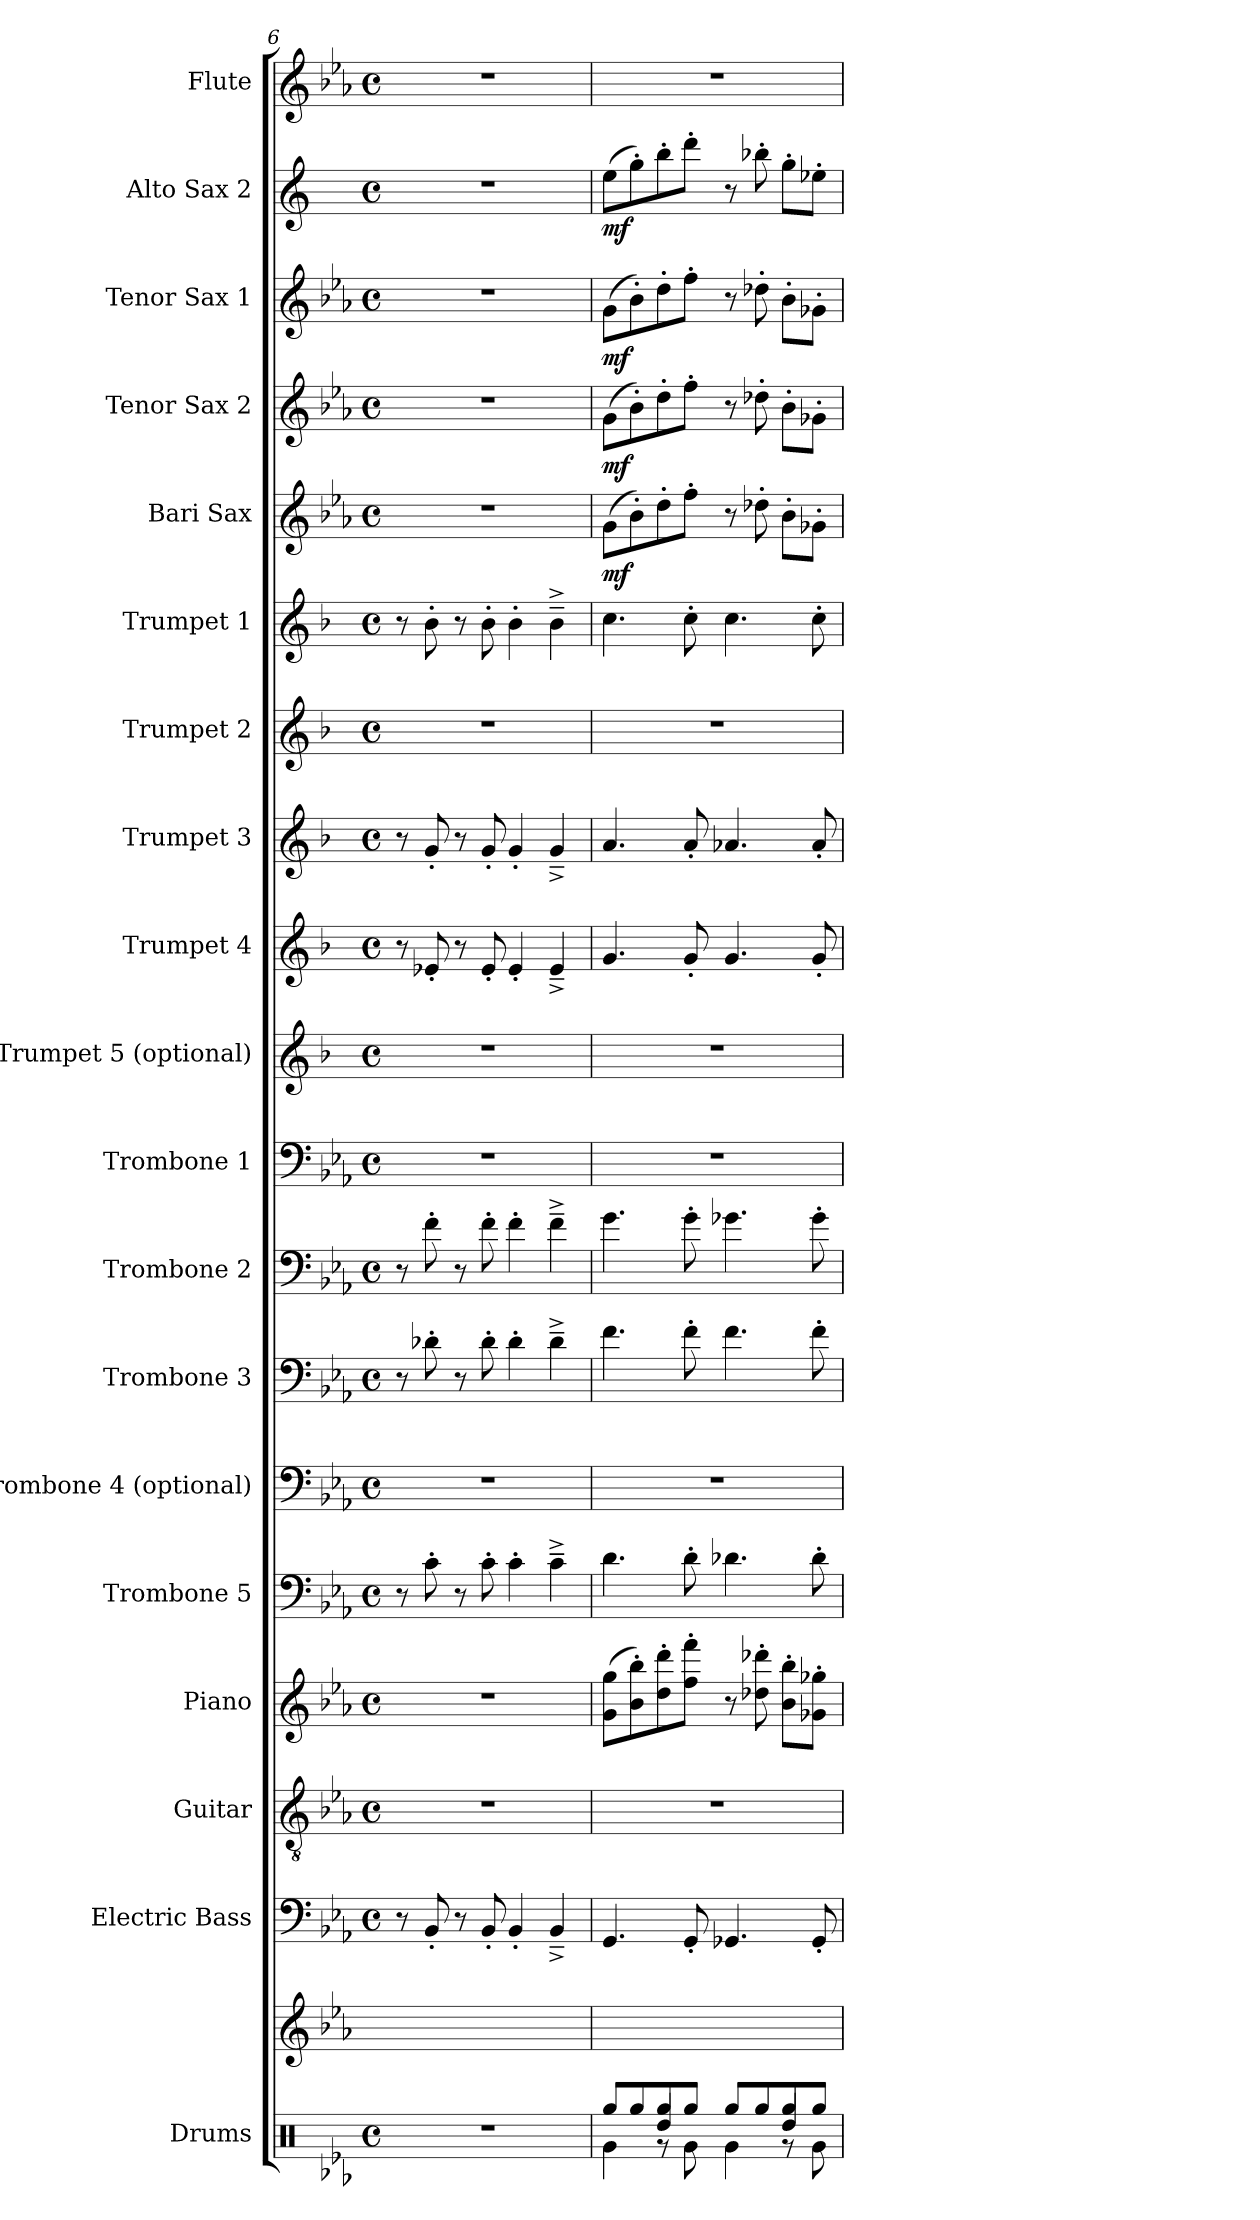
**kern	**kern	**kern	**kern	**kern	**kern	**kern	**kern	**kern	**kern	**kern	**kern	**kern	**kern	**kern	**kern	**dynam	**kern	**dynam	**kern	**dynam	**kern	**dynam	**kern
*part20	*part19	*part18	*part17	*part16	*part15	*part14	*part13	*part12	*part11	*part10	*part9	*part8	*part7	*part6	*part5	*part5	*part4	*part4	*part3	*part3	*part2	*part2	*part1
*staff20	*staff19	*staff18	*staff17	*staff16	*staff15	*staff14	*staff13	*staff12	*staff11	*staff10	*staff9	*staff8	*staff7	*staff6	*staff5	*staff5	*staff4	*staff4	*staff3	*staff3	*staff2	*staff2	*staff1
*I"Drums	*	*I"Electric Bass	*I"Guitar	*I"Piano	*I"Trombone 5	*I"Trombone 4 (optional)	*I"Trombone 3	*I"Trombone 2	*I"Trombone 1	*I"Trumpet 5 (optional)	*I"Trumpet 4	*I"Trumpet 3	*I"Trumpet 2	*I"Trumpet 1	*I"Bari Sax	*	*I"Tenor Sax 2	*	*I"Tenor Sax 1	*	*I"Alto Sax 2	*	*I"Flute
*	*	*	*	*I'Pno	*I'Trb	*I'Trb	*I'Trb	*I'Trb	*I'Trb	*I'Tpt	*I'Tpt	*I'Tpt	*I'Tpt	*I'Tpt	*	*	*I'T Sax	*	*I'T Sax	*	*I'A Sax	*	*I'Fl
*clefX	*clefG2	*clefF4	*clefGv2	*clefG2	*clefF4	*clefF4	*clefF4	*clefF4	*clefF4	*clefG2	*clefG2	*clefG2	*clefG2	*clefG2	*clefG2	*	*clefG2	*	*clefG2	*	*clefG2	*	*clefG2
*	*	*ITrd7c12	*	*	*	*	*	*	*	*ITrd1c2	*ITrd1c2	*ITrd1c2	*ITrd1c2	*ITrd1c2	*ITrd12c21	*	*ITrd8c14	*	*ITrd8c14	*	*ITrd5c9	*	*
*k[b-e-a-]	*k[b-e-a-]	*k[b-e-a-]	*k[b-e-a-]	*k[b-e-a-]	*k[b-e-a-]	*k[b-e-a-]	*k[b-e-a-]	*k[b-e-a-]	*k[b-e-a-]	*k[b-e-a-]	*k[b-e-a-]	*k[b-e-a-]	*k[b-e-a-]	*k[b-e-a-]	*k[b-e-a-]	*	*k[b-e-a-]	*	*k[b-e-a-]	*	*k[b-e-a-]	*	*k[b-e-a-]
*E-:	*E-:	*E-:	*E-:	*E-:	*E-:	*E-:	*E-:	*E-:	*E-:	*E-:	*E-:	*E-:	*E-:	*E-:	*E-:	*	*E-:	*	*E-:	*	*E-:	*	*E-:
*M4/4	*	*M4/4	*M4/4	*M4/4	*M4/4	*M4/4	*M4/4	*M4/4	*M4/4	*M4/4	*M4/4	*M4/4	*M4/4	*M4/4	*M4/4	*	*M4/4	*	*M4/4	*	*M4/4	*	*M4/4
*met(c)	*	*met(c)	*met(c)	*met(c)	*met(c)	*met(c)	*met(c)	*met(c)	*met(c)	*met(c)	*met(c)	*met(c)	*met(c)	*met(c)	*met(c)	*	*met(c)	*	*met(c)	*	*met(c)	*	*met(c)
=6	=6	=6	=6	=6	=6	=6	=6	=6	=6	=6	=6	=6	=6	=6	=6	=6	=6	=6	=6	=6	=6	=6	=6
1r	1ryy	8r	1r	1r	8r	1r	8r	8r	1r	1r	8r	8r	1r	8r	1r	.	1r	.	1r	.	1r	.	1r
.	.	8BBB-'</	.	.	8c'>\	.	8d-X'>\	8f'>\	.	.	8d-X'</	8f'</	.	8a-'>\	.	.	.	.	.	.	.	.	.
.	.	8r	.	.	8r	.	8r	8r	.	.	8r	8r	.	8r	.	.	.	.	.	.	.	.	.
.	.	8BBB-'</	.	.	8c'>\	.	8d-'>\	8f'>\	.	.	8d-'</	8f'</	.	8a-'>\	.	.	.	.	.	.	.	.	.
.	.	4BBB-'</	.	.	4c'>\	.	4d-'>\	4f'>\	.	.	4d-'</	4f'</	.	4a-'>\	.	.	.	.	.	.	.	.	.
.	.	4BBB-^<~</	.	.	4c^>~>\	.	4d-^>~>\	4f^>~>\	.	.	4d-^<~</	4f^<~</	.	4a-^>~>\	.	.	.	.	.	.	.	.	.
=7	=7	=7	=7	=7	=7	=7	=7	=7	=7	=7	=7	=7	=7	=7	=7	=7	=7	=7	=7	=7	=7	=7	=7
*^	*	*	*	*	*	*	*	*	*	*	*	*	*	*	*	*	*	*	*	*	*	*	*
*	*^	*	*	*	*	*	*	*	*	*	*	*	*	*	*	*	*	*	*	*	*	*	*	*
!	!	!	!	!	!	!	!	!	!	!	!	!	!	!	!	!	!	!LO:DY:b	!	!LO:DY:b	!	!LO:DY:b	!	!LO:DY:b	!
4ryy	8Rgg/L	4Rg\	1ryy	4.GGG/	1r	(>8g\ 8gg\L	4.d\	1r	4.f\	4.g\	1r	1r	4.f/	4.g/	1r	4.b-\	(>8G\L	mf	(>8G\L	mf	(>8G\L	mf	(>8g\L	mf	1r
.	8Rgg/	.	.	.	.	8b-\'> 8bb-\'>)	.	.	.	.	.	.	.	.	.	.	8B-'>\)	.	8B-'>\)	.	8B-'>\)	.	8b-'>\)	.	.
4Rdd/	8Rgg/	8rf	.	.	.	8dd\'> 8ddd\'>	.	.	.	.	.	.	.	.	.	.	8d'>\	.	8d'>\	.	8d'>\	.	8dd'>\	.	.
.	8Rgg/J	8Rg\	.	8GGG'</	.	8ff\'> 8fff\'>J	8d'>\	.	8f'>\	8g'>\	.	.	8f'</	8g'</	.	8b-'>\	8f'>\J	.	8f'>\J	.	8f'>\J	.	8ff'>\J	.	.
4ryy	8Rgg/L	4Rg\	.	4.GGG-X/	.	8r	4.d-X\	.	4.f\	4.g-X\	.	.	4.f/	4.g-X/	.	4.b-\	8r	.	8r	.	8r	.	8r	.	.
.	8Rgg/	.	.	.	.	8dd-X\'> 8ddd-X\'>	.	.	.	.	.	.	.	.	.	.	8d-X'>\	.	8d-X'>\	.	8d-X'>\	.	8dd-X'>\	.	.
4Rdd/	8Rgg/	8rf	.	.	.	8b-\'> 8bb-\'>L	.	.	.	.	.	.	.	.	.	.	8B-'>\L	.	8B-'>\L	.	8B-'>\L	.	8b-'>\L	.	.
.	8Rgg/J	8Rg\	.	8GGG-'</	.	8g-X\'> 8gg-X\'>J	8d-'>\	.	8f'>\	8g-'>\	.	.	8f'</	8g-'</	.	8b-'>\	8G-X'>\J	.	8G-X'>\J	.	8G-X'>\J	.	8g-X'>\J	.	.
*v	*v	*v	*	*	*	*	*	*	*	*	*	*	*	*	*	*	*	*	*	*	*	*	*	*	*
=	=	=	=	=	=	=	=	=	=	=	=	=	=	=	=	=	=	=	=	=	=	=	=
*-	*-	*-	*-	*-	*-	*-	*-	*-	*-	*-	*-	*-	*-	*-	*-	*-	*-	*-	*-	*-	*-	*-	*-
